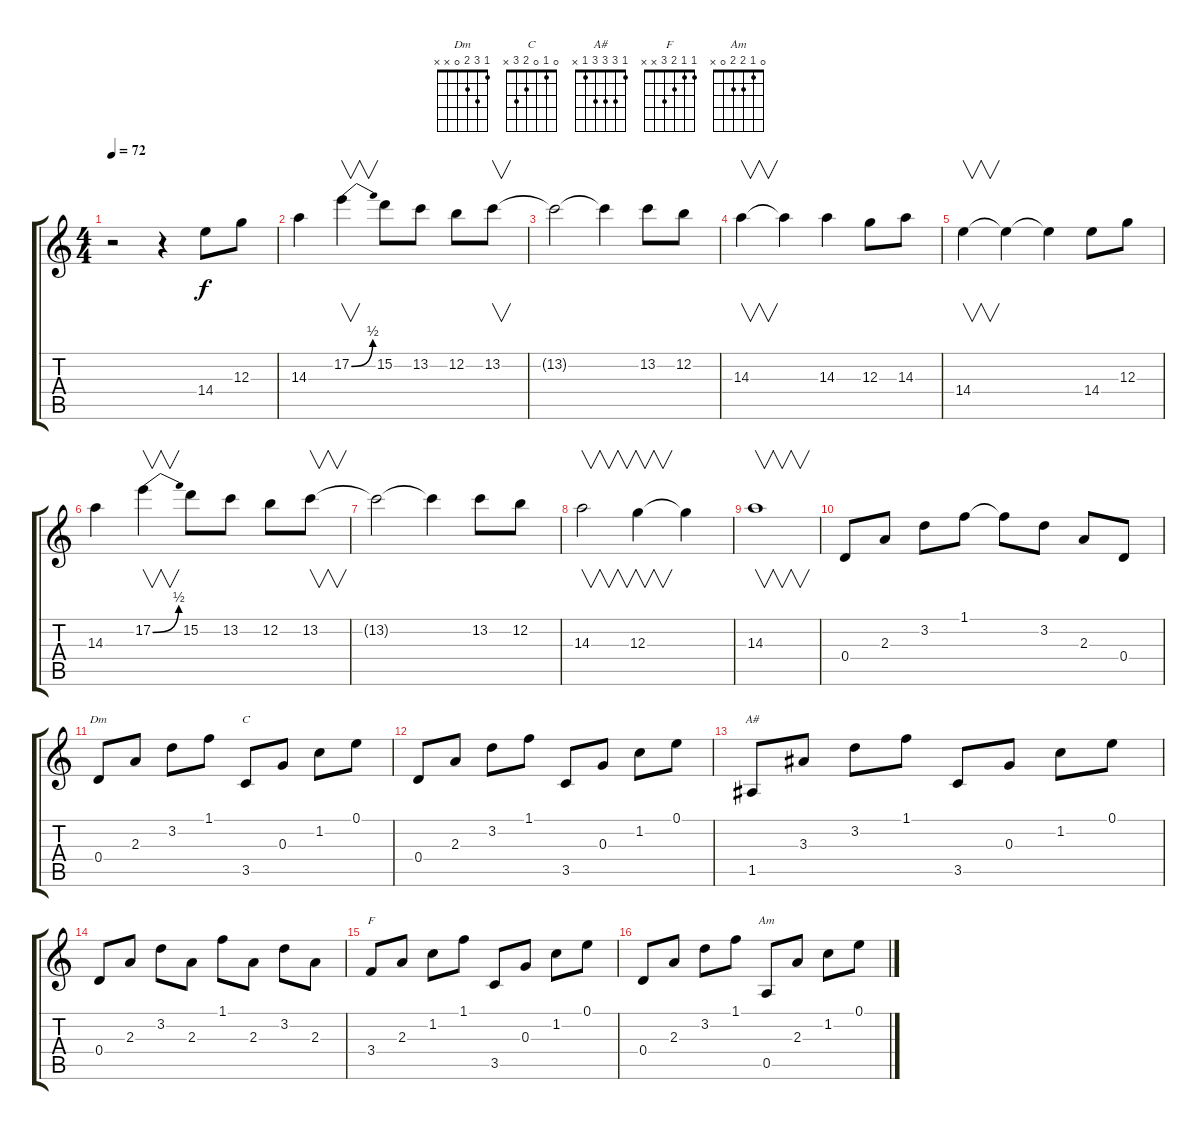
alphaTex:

\track "" {instrument electricguitarjazz}
\staff {score tabs}
\tuning (E4 B3 G3 D3 A2 E2) {hide}
\chord ("Dm" 1 3 2 0 x x)
\chord ("C" 0 1 0 2 3 x)
\chord ("A#" 1 3 3 3 1 x)
\chord ("F" 1 1 2 3 x x)
\chord ("Am" 0 1 2 2 0 x)
\ts (4 4)
\tempo 72
\clef g2
\ks c
r.2{dy f instrument electricguitarjazz} r.4 14.4.8 12.3.8 |
14.3.4 17.2{be (bend 0 0 60 2)}.4{v} 15.2.8 13.2.8 12.2.8 13.2.8{v} |
13.2{t}.2 13.2{t}.4 13.2.8 12.2.8 |
14.3.4{v} 14.3{t}.4 14.3.4 12.3.8 14.3.8 |
14.4.4{v} 14.4{t}.4 14.4{t}.4 14.4.8 12.3.8 |
14.3.4 17.2{be (bend 0 0 60 2)}.4{v} 15.2.8 13.2.8 12.2.8 13.2.8{v} |
13.2{t}.2 13.2{t}.4 13.2.8 12.2.8 |
14.3.2{v} 12.3.4{v} 12.3{t}.4 |
14.3.1{v} |
0.4.8 2.3.8 3.2.8 1.1.8 1.1{t}.8 3.2.8 2.3.8 0.4.8 |
0.4.8{ch "Dm"} 2.3.8 3.2.8 1.1.8 3.5.8{ch "C"} 0.3.8 1.2.8 0.1.8 |
0.4.8 2.3.8 3.2.8 1.1.8 3.5.8 0.3.8 1.2.8 0.1.8 |
1.5.8{ch "A#"} 3.3.8 3.2.8 1.1.8 3.5.8 0.3.8 1.2.8 0.1.8 |
0.4.8 2.3.8 3.2.8 2.3.8 1.1.8 2.3.8 3.2.8 2.3.8 |
3.4.8{ch "F"} 2.3.8 1.2.8 1.1.8 3.5.8 0.3.8 1.2.8 0.1.8 |
0.4.8 2.3.8 3.2.8 1.1.8 0.5.8{ch "Am"} 2.3.8 1.2.8 0.1.8
